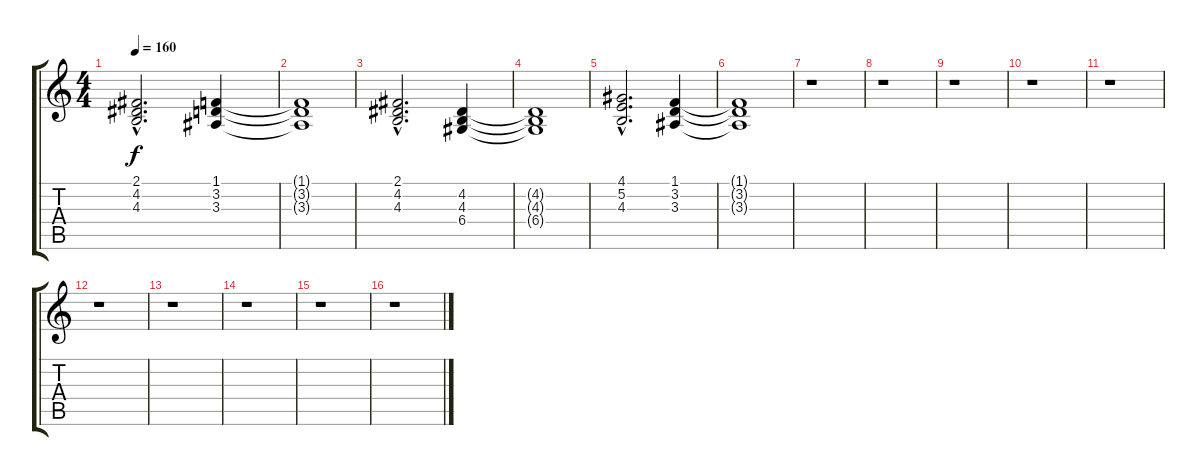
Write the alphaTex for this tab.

\track "" {instrument churchorgan}
\staff {score tabs}
\tuning (E4 B3 G3 D3 A2 E2) {hide}
\ts (4 4)
\tempo 160
\clef g2
\ks c
(2.1{hac} 4.2{hac} 4.3{hac}).2{d dy f} (1.1 3.2 3.3).4 |
(1.1{t} 3.2{t} 3.3{t}).1 |
(2.1{hac} 4.2{hac} 4.3{hac}).2{d} (4.2 4.3 6.4).4 |
(4.2{t} 4.3{t} 6.4{t}).1 |
(4.1{hac} 5.2{hac} 4.3{hac}).2{d} (1.1 3.2 3.3).4 |
(1.1{t} 3.2{t} 3.3{t}).1 |
r.1 |
r.1 |
r.1 |
r.1 |
r.1 |
r.1 |
r.1 |
r.1 |
r.1 |
r.1
